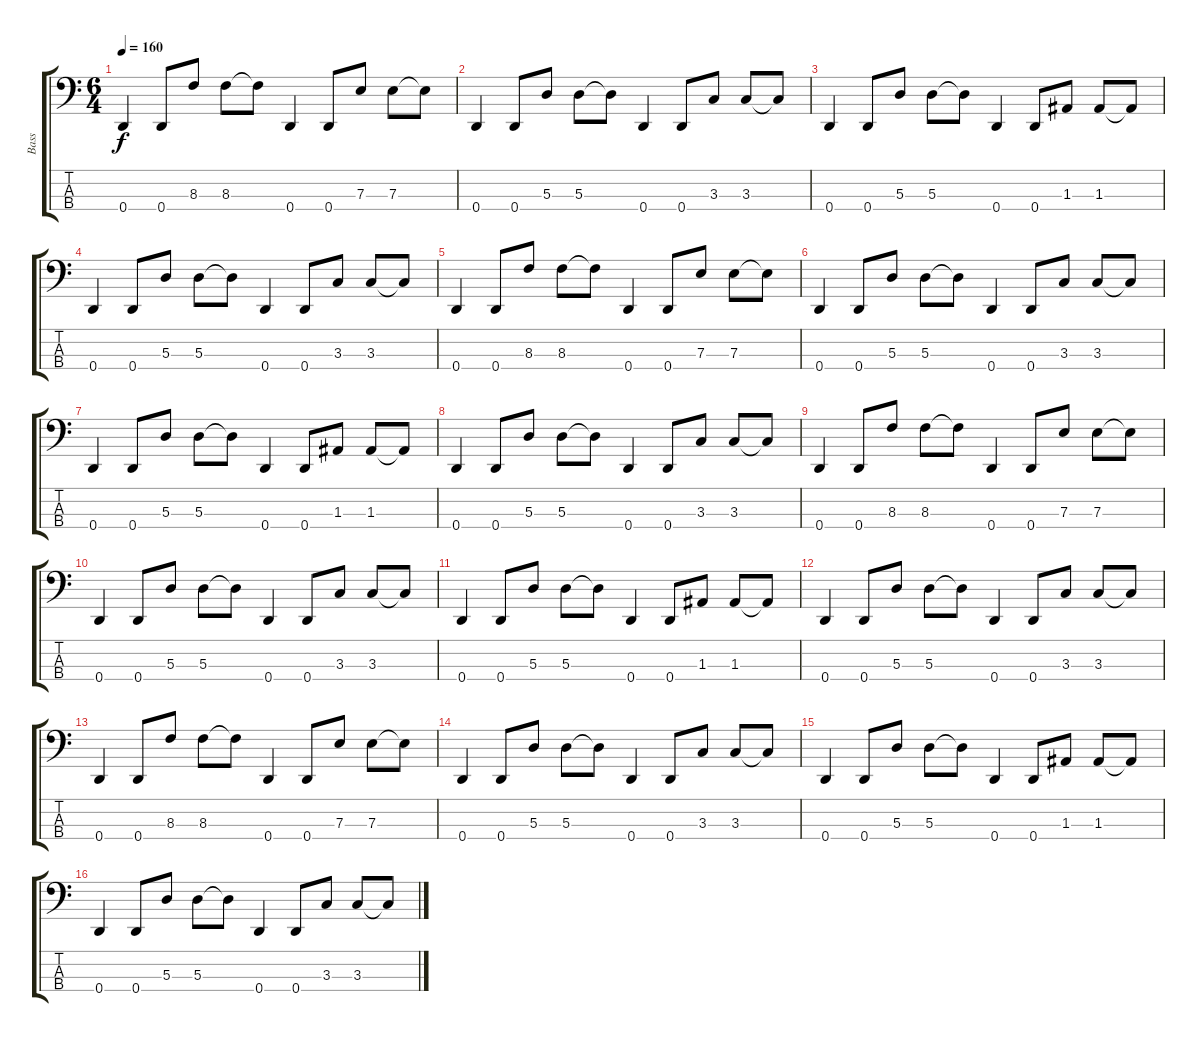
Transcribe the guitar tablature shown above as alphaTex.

\track ("Bass" "Bass") {instrument electricbassfinger}
\staff {score tabs}
\tuning (G2 D2 A1 D1) {hide}
\ts (6 4)
\tempo 160
\clef f4
\ks c
0.4.4{dy f} 0.4.8 8.3.8 8.3.8 8.3{t}.8 0.4.4 0.4.8 7.3.8 7.3.8 7.3{t}.8 |
0.4.4 0.4.8 5.3.8 5.3.8 5.3{t}.8 0.4.4 0.4.8 3.3.8 3.3.8 3.3{t}.8 |
0.4.4 0.4.8 5.3.8 5.3.8 5.3{t}.8 0.4.4 0.4.8 1.3.8 1.3.8 1.3{t}.8 |
0.4.4 0.4.8 5.3.8 5.3.8 5.3{t}.8 0.4.4 0.4.8 3.3.8 3.3.8 3.3{t}.8 |
0.4.4 0.4.8 8.3.8 8.3.8 8.3{t}.8 0.4.4 0.4.8 7.3.8 7.3.8 7.3{t}.8 |
0.4.4 0.4.8 5.3.8 5.3.8 5.3{t}.8 0.4.4 0.4.8 3.3.8 3.3.8 3.3{t}.8 |
0.4.4 0.4.8 5.3.8 5.3.8 5.3{t}.8 0.4.4 0.4.8 1.3.8 1.3.8 1.3{t}.8 |
0.4.4 0.4.8 5.3.8 5.3.8 5.3{t}.8 0.4.4 0.4.8 3.3.8 3.3.8 3.3{t}.8 |
0.4.4 0.4.8 8.3.8 8.3.8 8.3{t}.8 0.4.4 0.4.8 7.3.8 7.3.8 7.3{t}.8 |
0.4.4 0.4.8 5.3.8 5.3.8 5.3{t}.8 0.4.4 0.4.8 3.3.8 3.3.8 3.3{t}.8 |
0.4.4 0.4.8 5.3.8 5.3.8 5.3{t}.8 0.4.4 0.4.8 1.3.8 1.3.8 1.3{t}.8 |
0.4.4 0.4.8 5.3.8 5.3.8 5.3{t}.8 0.4.4 0.4.8 3.3.8 3.3.8 3.3{t}.8 |
0.4.4 0.4.8 8.3.8 8.3.8 8.3{t}.8 0.4.4 0.4.8 7.3.8 7.3.8 7.3{t}.8 |
0.4.4 0.4.8 5.3.8 5.3.8 5.3{t}.8 0.4.4 0.4.8 3.3.8 3.3.8 3.3{t}.8 |
0.4.4 0.4.8 5.3.8 5.3.8 5.3{t}.8 0.4.4 0.4.8 1.3.8 1.3.8 1.3{t}.8 |
0.4.4 0.4.8 5.3.8 5.3.8 5.3{t}.8 0.4.4 0.4.8 3.3.8 3.3.8 3.3{t}.8
